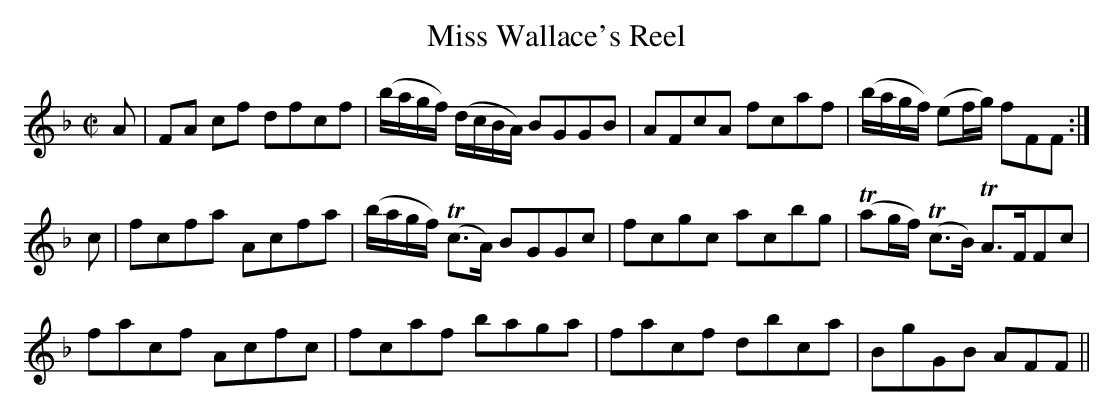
X:1
T:Miss Wallace's Reel
M:C|
L:1/8
K:F
A|FA cf dfcf|(b/a/g/f/) (d/c/B/A/) BGGB|AFcA fcaf|(b/a/g/f/) (ef/g/) fFF:|
c|fcfa Acfa|(b/a/g/f/) T(c>A) BGGc|fcgc acbg|T(ag/f/) T(c>B) TA>FFc|
facf Acfc|fcaf baga|facf dbca|BgGB AFF||
